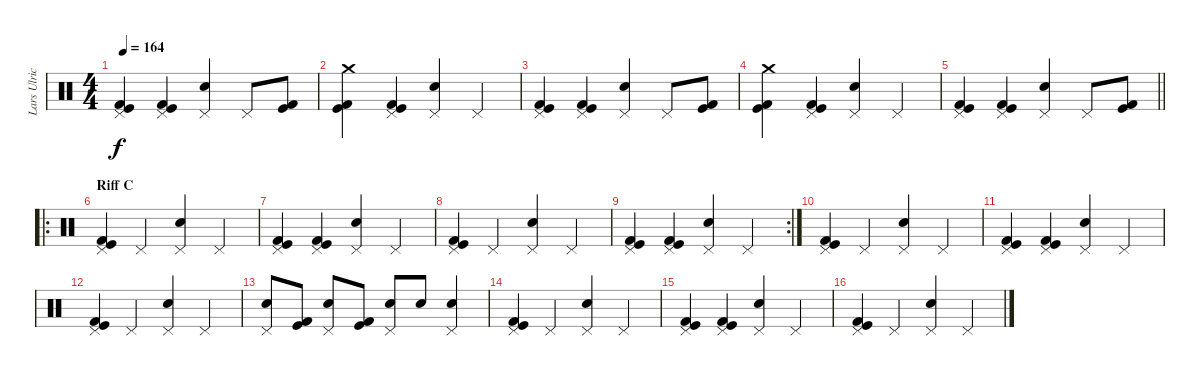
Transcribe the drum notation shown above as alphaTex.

\track ("Lars Ulrich" "Lars Ulric") {instrument percussion}
\staff {score}
\articulation defaults
\ts (4 4)
\tempo 164
\clef neutral
\ks c
("Pedal Hi-Hat (hit)" "Kick (hit)" "Kick (hit) 2").4{dy f} ("Pedal Hi-Hat (hit)" "Kick (hit)" "Kick (hit) 2").4 ("Pedal Hi-Hat (hit)" "Electric Snare (hit)").4 "Pedal Hi-Hat (hit)".8 ("Kick (hit)" "Kick (hit) 2").8 |
("Crash medium (hit)" "Kick (hit)" "Kick (hit) 2").4 ("Pedal Hi-Hat (hit)" "Kick (hit)" "Kick (hit) 2").4 ("Pedal Hi-Hat (hit)" "Electric Snare (hit)").4 "Pedal Hi-Hat (hit)".4 |
("Pedal Hi-Hat (hit)" "Kick (hit)" "Kick (hit) 2").4 ("Pedal Hi-Hat (hit)" "Kick (hit)" "Kick (hit) 2").4 ("Pedal Hi-Hat (hit)" "Electric Snare (hit)").4 "Pedal Hi-Hat (hit)".8 ("Kick (hit)" "Kick (hit) 2").8 |
("Crash medium (hit)" "Kick (hit)" "Kick (hit) 2").4 ("Pedal Hi-Hat (hit)" "Kick (hit)" "Kick (hit) 2").4 ("Pedal Hi-Hat (hit)" "Electric Snare (hit)").4 "Pedal Hi-Hat (hit)".4 |
\barLineRight lightlight
("Pedal Hi-Hat (hit)" "Kick (hit)" "Kick (hit) 2").4 ("Pedal Hi-Hat (hit)" "Kick (hit)" "Kick (hit) 2").4 ("Pedal Hi-Hat (hit)" "Electric Snare (hit)").4 "Pedal Hi-Hat (hit)".8 ("Kick (hit)" "Kick (hit) 2").8 |
\ro
\section ("" "Riff C")
("Pedal Hi-Hat (hit)" "Kick (hit)" "Kick (hit) 2").4 "Pedal Hi-Hat (hit)".4 ("Pedal Hi-Hat (hit)" "Electric Snare (hit)").4 "Pedal Hi-Hat (hit)".4 |
("Pedal Hi-Hat (hit)" "Kick (hit)" "Kick (hit) 2").4 ("Pedal Hi-Hat (hit)" "Kick (hit)" "Kick (hit) 2").4 ("Pedal Hi-Hat (hit)" "Electric Snare (hit)").4 "Pedal Hi-Hat (hit)".4 |
("Pedal Hi-Hat (hit)" "Kick (hit)" "Kick (hit) 2").4 "Pedal Hi-Hat (hit)".4 ("Pedal Hi-Hat (hit)" "Electric Snare (hit)").4 "Pedal Hi-Hat (hit)".4 |
\rc 2
("Pedal Hi-Hat (hit)" "Kick (hit)" "Kick (hit) 2").4 ("Pedal Hi-Hat (hit)" "Kick (hit)" "Kick (hit) 2").4 ("Pedal Hi-Hat (hit)" "Electric Snare (hit)").4 "Pedal Hi-Hat (hit)".4 |
("Pedal Hi-Hat (hit)" "Kick (hit)" "Kick (hit) 2").4 "Pedal Hi-Hat (hit)".4 ("Pedal Hi-Hat (hit)" "Electric Snare (hit)").4 "Pedal Hi-Hat (hit)".4 |
("Pedal Hi-Hat (hit)" "Kick (hit)" "Kick (hit) 2").4 ("Pedal Hi-Hat (hit)" "Kick (hit)" "Kick (hit) 2").4 ("Pedal Hi-Hat (hit)" "Electric Snare (hit)").4 "Pedal Hi-Hat (hit)".4 |
("Pedal Hi-Hat (hit)" "Kick (hit)" "Kick (hit) 2").4 "Pedal Hi-Hat (hit)".4 ("Pedal Hi-Hat (hit)" "Electric Snare (hit)").4 "Pedal Hi-Hat (hit)".4 |
("Pedal Hi-Hat (hit)" "Electric Snare (hit)").8 ("Kick (hit)" "Kick (hit) 2").8 ("Pedal Hi-Hat (hit)" "Electric Snare (hit)").8 ("Kick (hit)" "Kick (hit) 2").8 ("Pedal Hi-Hat (hit)" "Electric Snare (hit)").8 "Electric Snare (hit)".8 ("Pedal Hi-Hat (hit)" "Electric Snare (hit)").4 |
("Pedal Hi-Hat (hit)" "Kick (hit)" "Kick (hit) 2").4 "Pedal Hi-Hat (hit)".4 ("Pedal Hi-Hat (hit)" "Electric Snare (hit)").4 "Pedal Hi-Hat (hit)".4 |
("Pedal Hi-Hat (hit)" "Kick (hit)" "Kick (hit) 2").4 ("Pedal Hi-Hat (hit)" "Kick (hit)" "Kick (hit) 2").4 ("Pedal Hi-Hat (hit)" "Electric Snare (hit)").4 "Pedal Hi-Hat (hit)".4 |
("Pedal Hi-Hat (hit)" "Kick (hit)" "Kick (hit) 2").4 "Pedal Hi-Hat (hit)".4 ("Pedal Hi-Hat (hit)" "Electric Snare (hit)").4 "Pedal Hi-Hat (hit)".4
